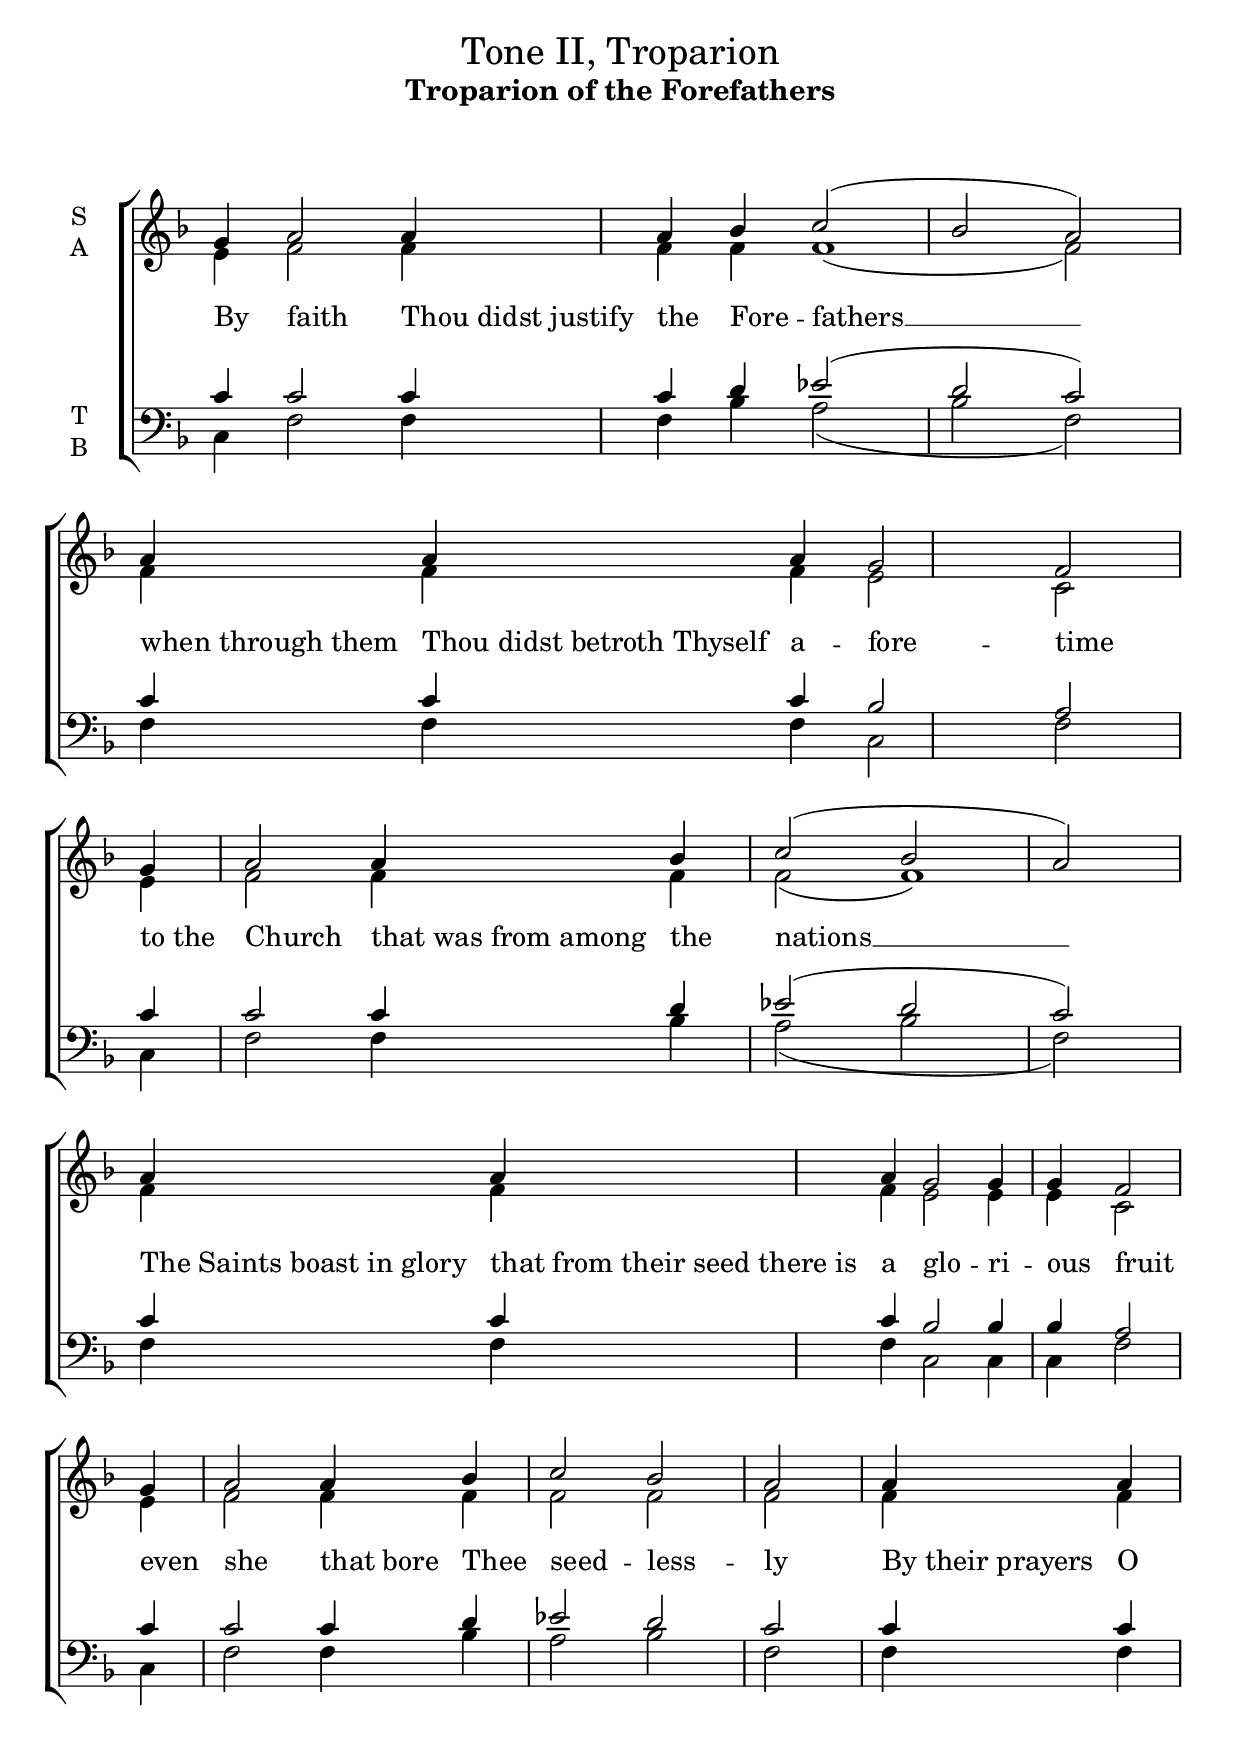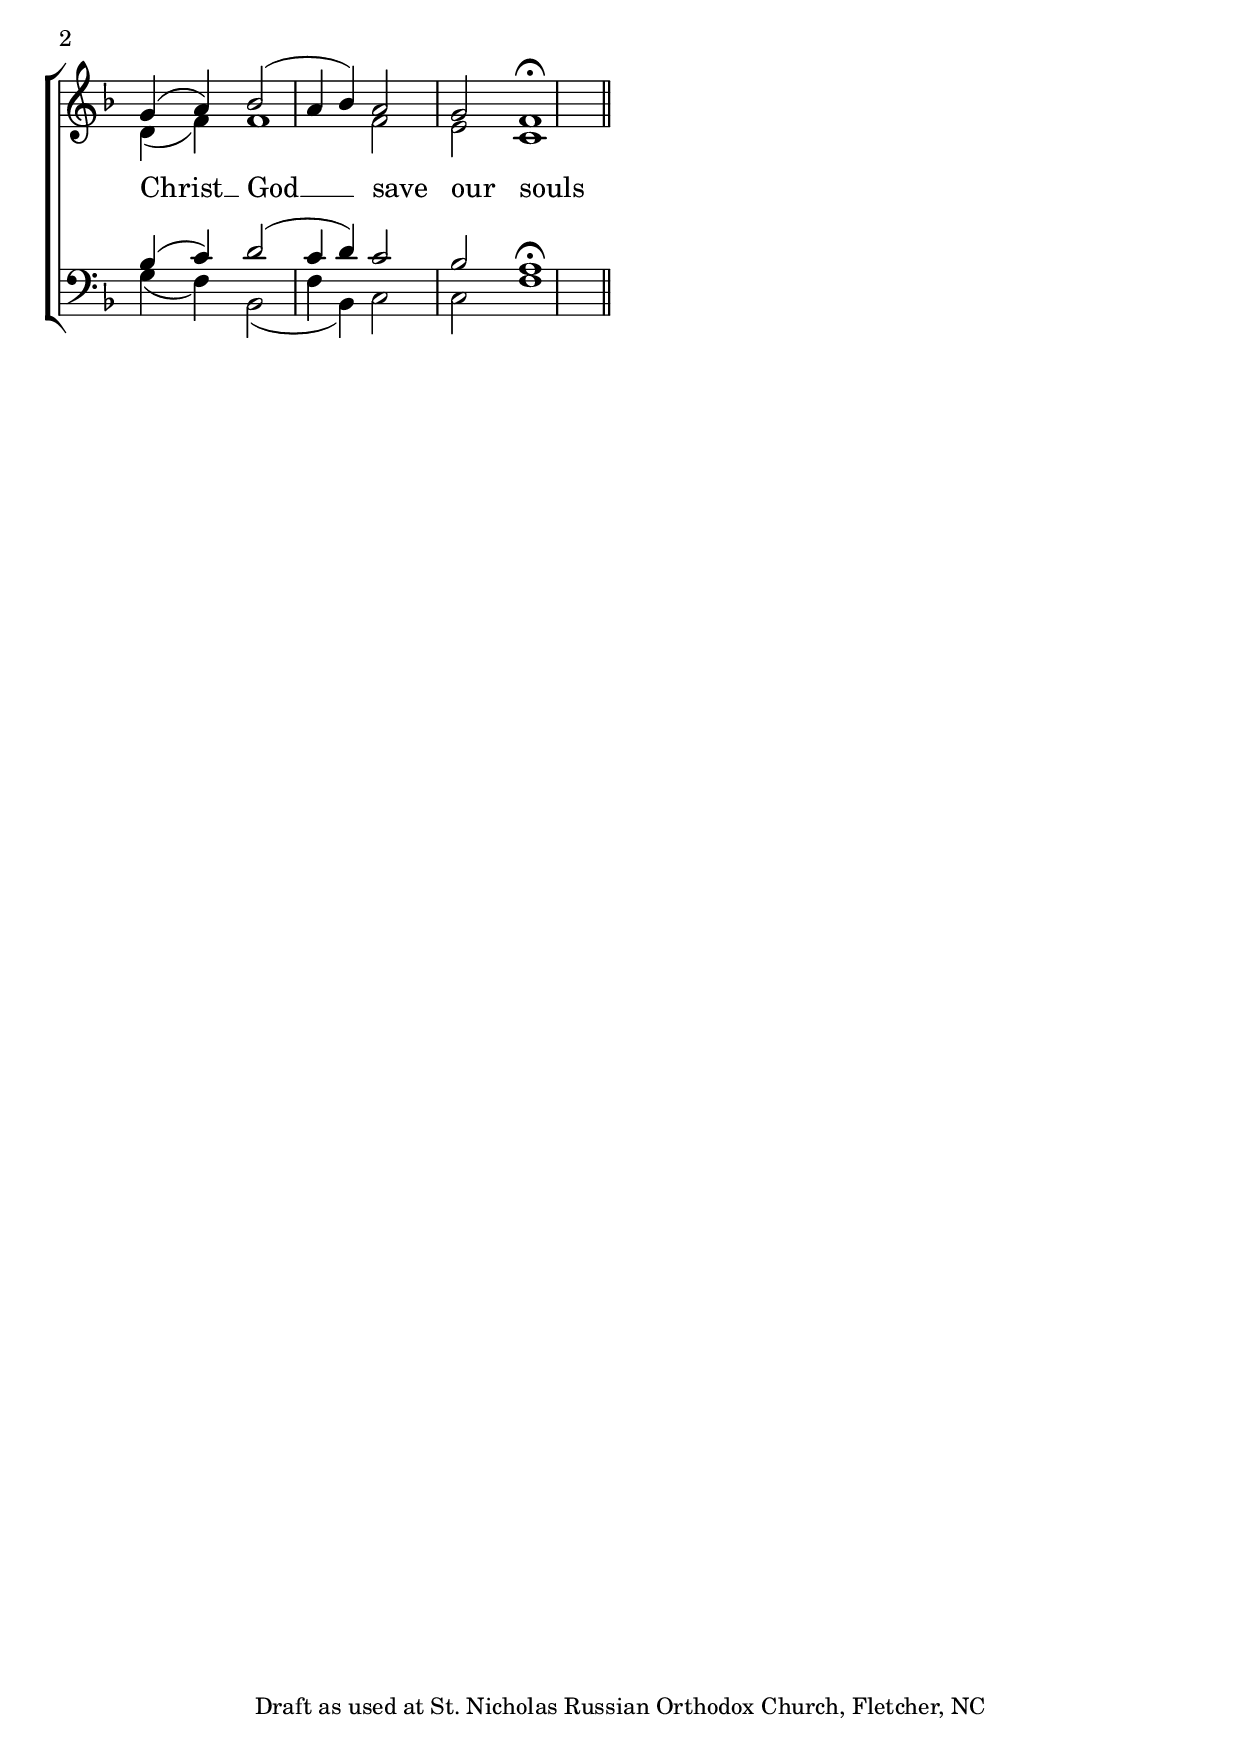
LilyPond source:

\version "2.18.0" 
\include "english.ly" 
\include "gregorian.ly" 

\layout { 
  \context{ 
    \Score \override SpacingSpanner.packed-spacing = ##f 
  } 
  \context{ 
    \Lyrics \override LyricHyphen.minimum-distance = #2.25 
    \override LyricSpace.minimum-distance = #2.25 
  } 
} 

\header { 
  title = \markup\normal-text\fontsize #0.25 
    "Tone II, Troparion" 
  subtitle = \markup\bold\fontsize #1 
        {"Troparion of the Forefathers"} 
  subsubtitle = \markup\bold\fontsize #4.25 
        {" "} 
  
  meter = \markup\bold\fontsize #4.25 
        {" "} 
    
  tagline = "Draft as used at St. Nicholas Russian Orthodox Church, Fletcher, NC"
 
} 


global = { 
  \key f \major 
  \override Staff.NoteHead.style = #'altdefault 
  \override Staff.TimeSignature.stencil = ##f 
  %\override Staff.BarLine.stencil = ##f 
  \set Score.defaultBarType = "-" 
  \bar "|." 
} 
move = { \bar "" \break }

soprano = 
\relative c'' { 
  \global 
  g4 a2 a4 a bf c2(bf a) \bar "|"
  a4 a a g2 f2 \bar "|"
  
  g4 a2 a4 bf c2 (bf a) \bar "|"
  a4 a a g2 g4 g f2 \bar "|"
  
  g4 a2 a4 bf c2 bf a \bar "|"
  
  a4 a g (a) bf2(a4 bf) a2 g2 f1 \fermata \bar "||"
}

alto = 
\relative c' { 
  \global 
  e4 f2 f4 f f f1(f2)
  f4 f f e2 c2
  
  e4 f2 f4 f f2 (f1)
  f4 f f e2 e4 e c2
  
  e4 f2 f4 f f2 f f
  
  f4 f d(f) f1 f2 e2 c1 
}

tenor = 
\relative c' { 
  \global 
  c4 c2 c4 c d ef2(d c) \bar "|"
  c4 c c bf2 a2 \bar "|"
  
  c4 c2 c4 d ef2 (d c) \bar "|"
  c4 c c bf2 bf4 bf a2 \bar "|"
  
  c4 c2 c4 d ef2 d c \bar "|"
  
  c4 c bf (c) d2(c4 d) c2 bf a1 \fermata \bar "||"
} 

bass = 
\relative c { 
  \global 
  c4 f2 f4 f bf a2(bf f)
  f4 f f c2 f2
  
  c4 f2 f4 bf a2 (bf f)
  f4 f f c2 c4 c f2
  
  c4 f2 f4 bf a2 bf f
  
  f4 f g(f) bf,2(f'4 bf,) c2 c f1
} 

verse = \lyricmode { 
  % Lyrics follow here. 
  \override LyricText.self-alignment-X = #LEFT
  
  By faith "Thou didst justify" the Fore -- fathers __
  "when through them" "Thou didst betroth Thyself" a -- fore -- time

  "to the" Church "that was from among" the nations __
  "The Saints boast in glory" "that from their seed there is" a glo -- ri -- ous fruit
  
  even she "that bore" Thee seed -- less -- ly

  "By their prayers" O Christ __ God __ save our souls
}


\score {
  \new ChoirStaff <<
    \new Staff \with { 
      midiInstrument = "string ensemble 1" 
      instrumentName = \markup \center-column { "S" "A" } 
    } <<
      \new Voice = "soprano" { \voiceOne \soprano } 
      \new Voice = "alto" { \voiceTwo \alto } 
    >>
    \new Lyrics \lyricsto "soprano" \verse 
    \new Staff \with { 
      midiInstrument = "string ensemble 1" 
      instrumentName = \markup \center-column { "T" "B" } 
    } << 
      \clef bass 
      \new Voice = "tenor" { \voiceThree \tenor } 
      \new Voice = "bass" { \voiceFour \bass } 
    >> 
  >>
  \layout { 
    ragged-last=##t 
    #(layout-set-staff-size 22) 
    \context { 
      \Lyrics 
      \override VerticalAxisGroup.staff-affinity = ##f 
      \override VerticalAxisGroup.staff-staff-spacing = 
        #'((basic-distance . 0) 
           (minimum-distance . 2) 
           (padding . 2)) 
    } 
    indent = 1.25\cm 
    \context { 
      \Staff 
      \override VerticalAxisGroup.staff-staff-spacing = 
        #'((basic-distance . 0) 
           (minimum-distance . 2) 
           (padding . 2)) 
    } 
  } 
}